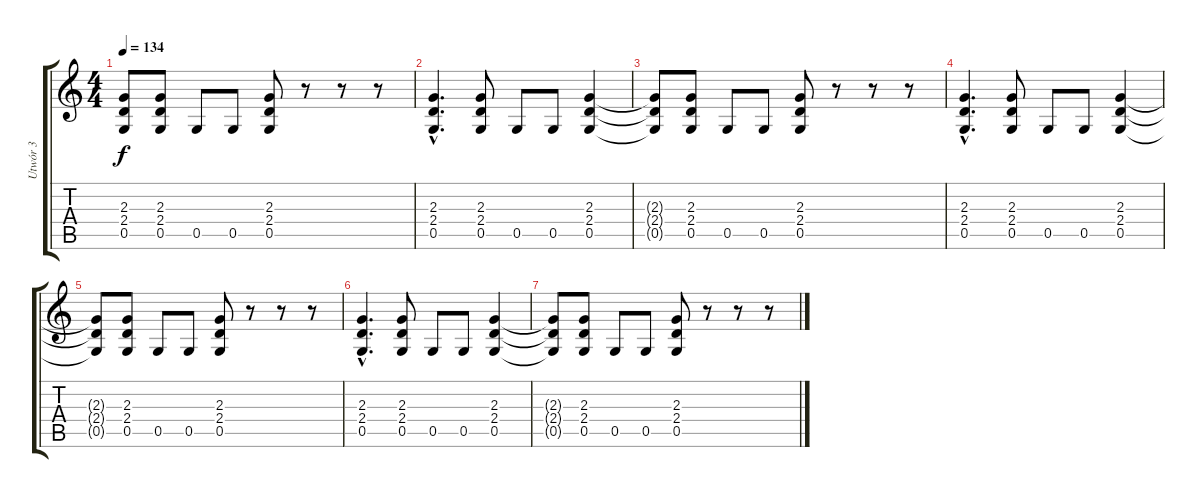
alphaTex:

\track ("Utwór 3" "Utwór 3") {instrument distortionguitar}
\staff {score tabs}
\tuning (D4 A3 F3 C3 G2 D2) {hide}
\ts (4 4)
\tempo 134
\clef g2
\ks c
(2.3{t} 2.4{t} 0.5{t}).8{dy f} (2.3 2.4 0.5).8 0.5.8 0.5.8 (2.3 2.4 0.5).8 r.8 r.8 r.8 |
(2.3{hac} 2.4{hac} 0.5{hac}).4{d} (2.3 2.4 0.5).8 0.5.8 0.5.8 (2.3 2.4 0.5).4 |
(2.3{t} 2.4{t} 0.5{t}).8 (2.3 2.4 0.5).8 0.5.8 0.5.8 (2.3 2.4 0.5).8 r.8 r.8 r.8 |
(2.3{hac} 2.4{hac} 0.5{hac}).4{d} (2.3 2.4 0.5).8 0.5.8 0.5.8 (2.3 2.4 0.5).4 |
(2.3{t} 2.4{t} 0.5{t}).8 (2.3 2.4 0.5).8 0.5.8 0.5.8 (2.3 2.4 0.5).8 r.8 r.8 r.8 |
(2.3{hac} 2.4{hac} 0.5{hac}).4{d} (2.3 2.4 0.5).8 0.5.8 0.5.8 (2.3 2.4 0.5).4 |
(2.3{t} 2.4{t} 0.5{t}).8 (2.3 2.4 0.5).8 0.5.8 0.5.8 (2.3 2.4 0.5).8 r.8 r.8 r.8
